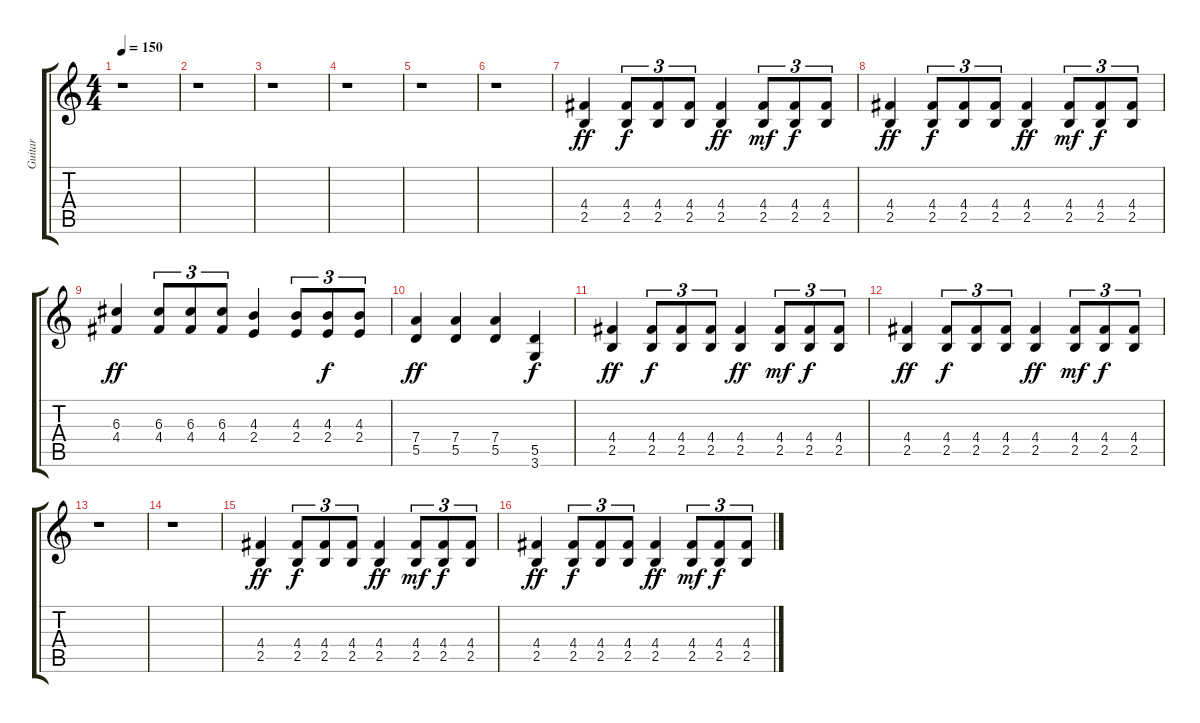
\track ("Guitar" "Guitar") {instrument overdrivenguitar}
\staff {score tabs}
\tuning (E4 B3 G3 D3 A2 E2) {hide}
\ts (4 4)
\tempo 150
\clef g2
\ks c
r.1{dy ff instrument overdrivenguitar} |
r.1 |
r.1 |
r.1 |
r.1 |
r.1 |
(4.4 2.5).4 (4.4 2.5).8{tu (3 2) dy f} (4.4 2.5).8{tu (3 2)} (4.4 2.5).8{tu (3 2)} (4.4 2.5).4{dy ff} (4.4 2.5).8{tu (3 2) dy mf} (4.4 2.5).8{tu (3 2) dy f} (4.4 2.5).8{tu (3 2)} |
(4.4 2.5).4{dy ff} (4.4 2.5).8{tu (3 2) dy f} (4.4 2.5).8{tu (3 2)} (4.4 2.5).8{tu (3 2)} (4.4 2.5).4{dy ff} (4.4 2.5).8{tu (3 2) dy mf} (4.4 2.5).8{tu (3 2) dy f} (4.4 2.5).8{tu (3 2)} |
(6.3 4.4).4{dy ff} (6.3 4.4).8{tu (3 2)} (6.3 4.4).8{tu (3 2)} (6.3 4.4).8{tu (3 2)} (4.3 2.4).4 (4.3 2.4).8{tu (3 2)} (4.3 2.4).8{tu (3 2) dy f} (4.3 2.4).8{tu (3 2)} |
(7.4 5.5).4{dy ff} (7.4 5.5).4 (7.4 5.5).4 (5.5 3.6).4{dy f} |
(4.4 2.5).4{dy ff} (4.4 2.5).8{tu (3 2) dy f} (4.4 2.5).8{tu (3 2)} (4.4 2.5).8{tu (3 2)} (4.4 2.5).4{dy ff} (4.4 2.5).8{tu (3 2) dy mf} (4.4 2.5).8{tu (3 2) dy f} (4.4 2.5).8{tu (3 2)} |
(4.4 2.5).4{dy ff} (4.4 2.5).8{tu (3 2) dy f} (4.4 2.5).8{tu (3 2)} (4.4 2.5).8{tu (3 2)} (4.4 2.5).4{dy ff} (4.4 2.5).8{tu (3 2) dy mf} (4.4 2.5).8{tu (3 2) dy f} (4.4 2.5).8{tu (3 2)} |
r.1 |
r.1 |
(4.4 2.5).4{dy ff} (4.4 2.5).8{tu (3 2) dy f} (4.4 2.5).8{tu (3 2)} (4.4 2.5).8{tu (3 2)} (4.4 2.5).4{dy ff} (4.4 2.5).8{tu (3 2) dy mf} (4.4 2.5).8{tu (3 2) dy f} (4.4 2.5).8{tu (3 2)} |
(4.4 2.5).4{dy ff} (4.4 2.5).8{tu (3 2) dy f} (4.4 2.5).8{tu (3 2)} (4.4 2.5).8{tu (3 2)} (4.4 2.5).4{dy ff} (4.4 2.5).8{tu (3 2) dy mf} (4.4 2.5).8{tu (3 2) dy f} (4.4 2.5).8{tu (3 2)}
